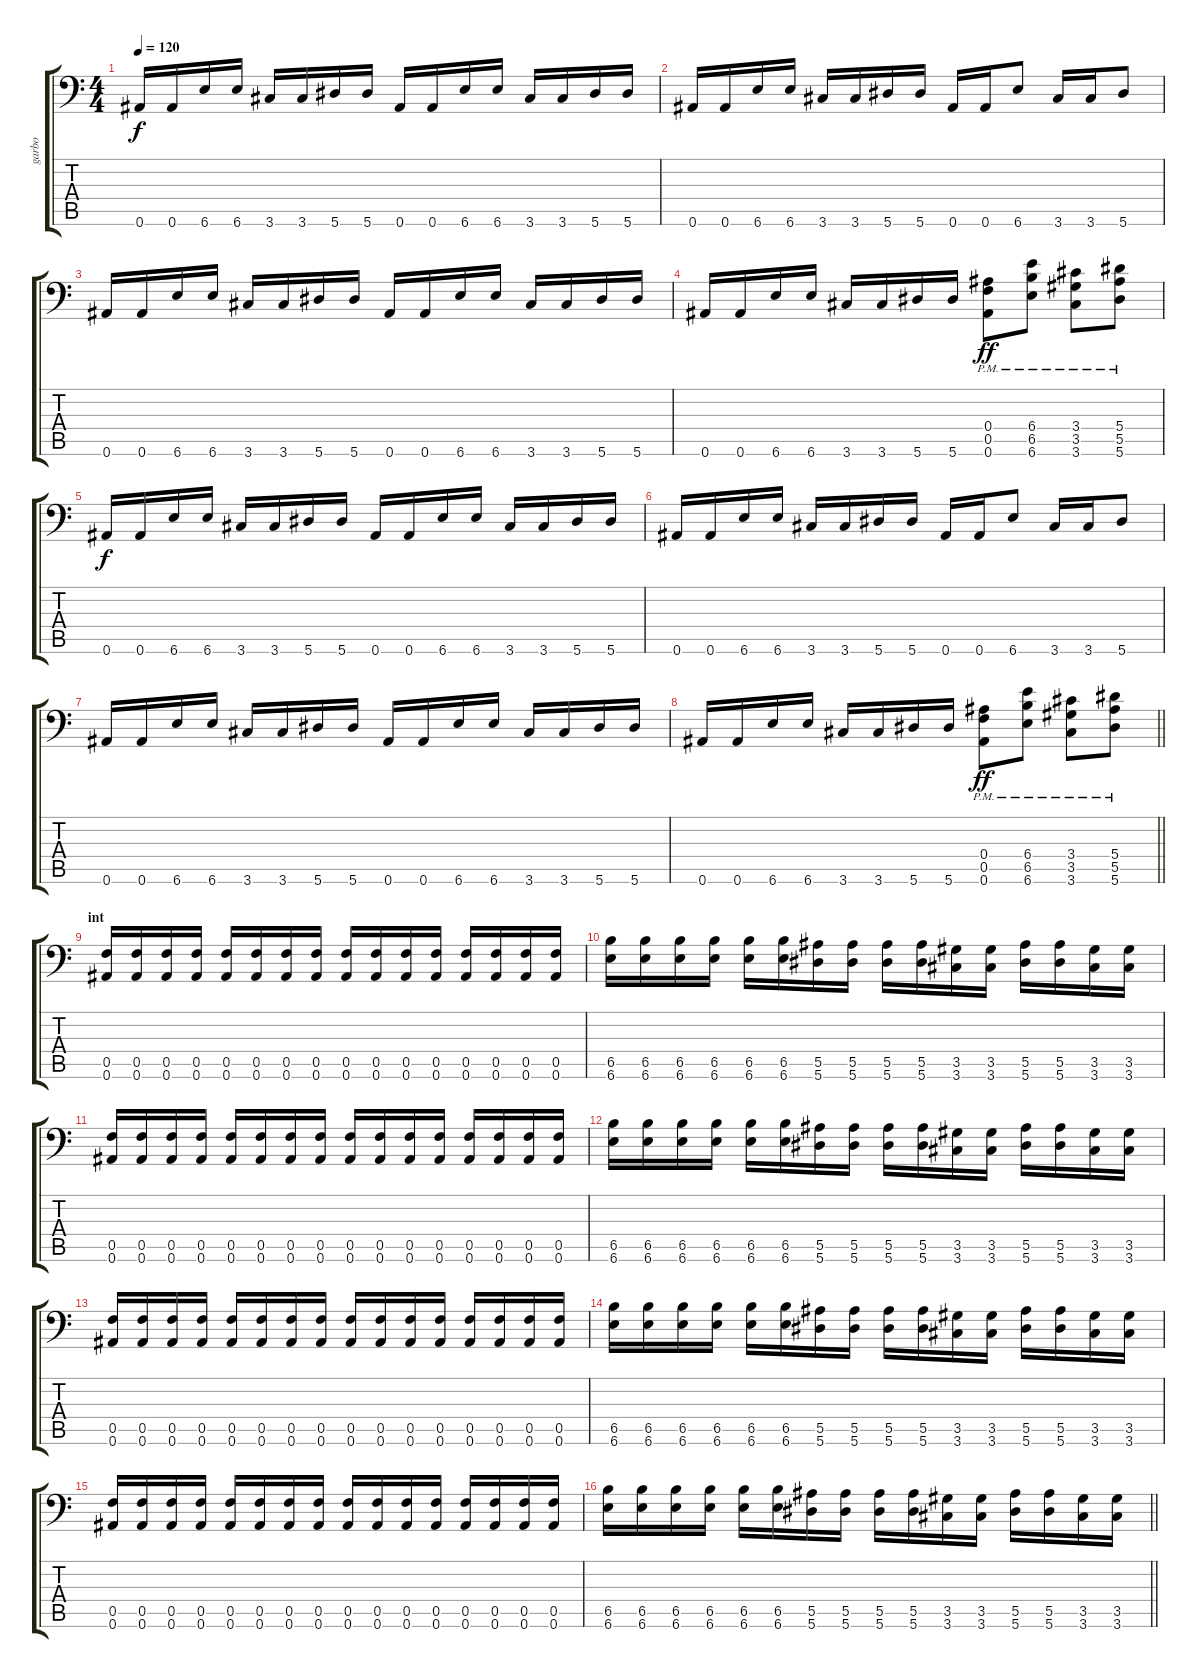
\track ("garbo" "garbo") {instrument overdrivenguitar}
\staff {score tabs}
\tuning (C4 G3 Eb3 Bb2 F2 Bb1) {hide}
\ts (4 4)
\tempo 120
\clef f4
\ks c
0.6.16{dy f} 0.6.16 6.6.16 6.6.16 3.6.16 3.6.16 5.6.16 5.6.16 0.6.16 0.6.16 6.6.16 6.6.16 3.6.16 3.6.16 5.6.16 5.6.16 |
0.6.16 0.6.16 6.6.16 6.6.16 3.6.16 3.6.16 5.6.16 5.6.16 0.6.16 0.6.16 6.6.8 3.6.16 3.6.16 5.6.8 |
0.6.16 0.6.16 6.6.16 6.6.16 3.6.16 3.6.16 5.6.16 5.6.16 0.6.16 0.6.16 6.6.16 6.6.16 3.6.16 3.6.16 5.6.16 5.6.16 |
0.6.16 0.6.16 6.6.16 6.6.16 3.6.16 3.6.16 5.6.16 5.6.16 (0.4{pm} 0.5{pm} 0.6{pm}).8{dy ff} (6.4{pm} 6.5{pm} 6.6{pm}).8 (3.4{pm} 3.5{pm} 3.6{pm}).8 (5.4{pm} 5.5{pm} 5.6{pm}).8 |
0.6.16{dy f} 0.6.16 6.6.16 6.6.16 3.6.16 3.6.16 5.6.16 5.6.16 0.6.16 0.6.16 6.6.16 6.6.16 3.6.16 3.6.16 5.6.16 5.6.16 |
0.6.16 0.6.16 6.6.16 6.6.16 3.6.16 3.6.16 5.6.16 5.6.16 0.6.16 0.6.16 6.6.8 3.6.16 3.6.16 5.6.8 |
0.6.16 0.6.16 6.6.16 6.6.16 3.6.16 3.6.16 5.6.16 5.6.16 0.6.16 0.6.16 6.6.16 6.6.16 3.6.16 3.6.16 5.6.16 5.6.16 |
\barLineRight lightlight
0.6.16 0.6.16 6.6.16 6.6.16 3.6.16 3.6.16 5.6.16 5.6.16 (0.4{pm} 0.5{pm} 0.6{pm}).8{dy ff} (6.4{pm} 6.5{pm} 6.6{pm}).8 (3.4{pm} 3.5{pm} 3.6{pm}).8 (5.4{pm} 5.5{pm} 5.6{pm}).8 |
\section ("" "int")
(0.5 0.6).16 (0.5 0.6).16 (0.5 0.6).16 (0.5 0.6).16 (0.5 0.6).16 (0.5 0.6).16 (0.5 0.6).16 (0.5 0.6).16 (0.5 0.6).16 (0.5 0.6).16 (0.5 0.6).16 (0.5 0.6).16 (0.5 0.6).16 (0.5 0.6).16 (0.5 0.6).16 (0.5 0.6).16 |
(6.5 6.6).16 (6.5 6.6).16 (6.5 6.6).16 (6.5 6.6).16 (6.5 6.6).16 (6.5 6.6).16 (5.5 5.6).16 (5.5 5.6).16 (5.5 5.6).16 (5.5 5.6).16 (3.5 3.6).16 (3.5 3.6).16 (5.5 5.6).16 (5.5 5.6).16 (3.5 3.6).16 (3.5 3.6).16 |
(0.5 0.6).16 (0.5 0.6).16 (0.5 0.6).16 (0.5 0.6).16 (0.5 0.6).16 (0.5 0.6).16 (0.5 0.6).16 (0.5 0.6).16 (0.5 0.6).16 (0.5 0.6).16 (0.5 0.6).16 (0.5 0.6).16 (0.5 0.6).16 (0.5 0.6).16 (0.5 0.6).16 (0.5 0.6).16 |
(6.5 6.6).16 (6.5 6.6).16 (6.5 6.6).16 (6.5 6.6).16 (6.5 6.6).16 (6.5 6.6).16 (5.5 5.6).16 (5.5 5.6).16 (5.5 5.6).16 (5.5 5.6).16 (3.5 3.6).16 (3.5 3.6).16 (5.5 5.6).16 (5.5 5.6).16 (3.5 3.6).16 (3.5 3.6).16 |
(0.5 0.6).16 (0.5 0.6).16 (0.5 0.6).16 (0.5 0.6).16 (0.5 0.6).16 (0.5 0.6).16 (0.5 0.6).16 (0.5 0.6).16 (0.5 0.6).16 (0.5 0.6).16 (0.5 0.6).16 (0.5 0.6).16 (0.5 0.6).16 (0.5 0.6).16 (0.5 0.6).16 (0.5 0.6).16 |
(6.5 6.6).16 (6.5 6.6).16 (6.5 6.6).16 (6.5 6.6).16 (6.5 6.6).16 (6.5 6.6).16 (5.5 5.6).16 (5.5 5.6).16 (5.5 5.6).16 (5.5 5.6).16 (3.5 3.6).16 (3.5 3.6).16 (5.5 5.6).16 (5.5 5.6).16 (3.5 3.6).16 (3.5 3.6).16 |
(0.5 0.6).16 (0.5 0.6).16 (0.5 0.6).16 (0.5 0.6).16 (0.5 0.6).16 (0.5 0.6).16 (0.5 0.6).16 (0.5 0.6).16 (0.5 0.6).16 (0.5 0.6).16 (0.5 0.6).16 (0.5 0.6).16 (0.5 0.6).16 (0.5 0.6).16 (0.5 0.6).16 (0.5 0.6).16 |
\barLineRight lightlight
(6.5 6.6).16 (6.5 6.6).16 (6.5 6.6).16 (6.5 6.6).16 (6.5 6.6).16 (6.5 6.6).16 (5.5 5.6).16 (5.5 5.6).16 (5.5 5.6).16 (5.5 5.6).16 (3.5 3.6).16 (3.5 3.6).16 (5.5 5.6).16 (5.5 5.6).16 (3.5 3.6).16 (3.5 3.6).16
